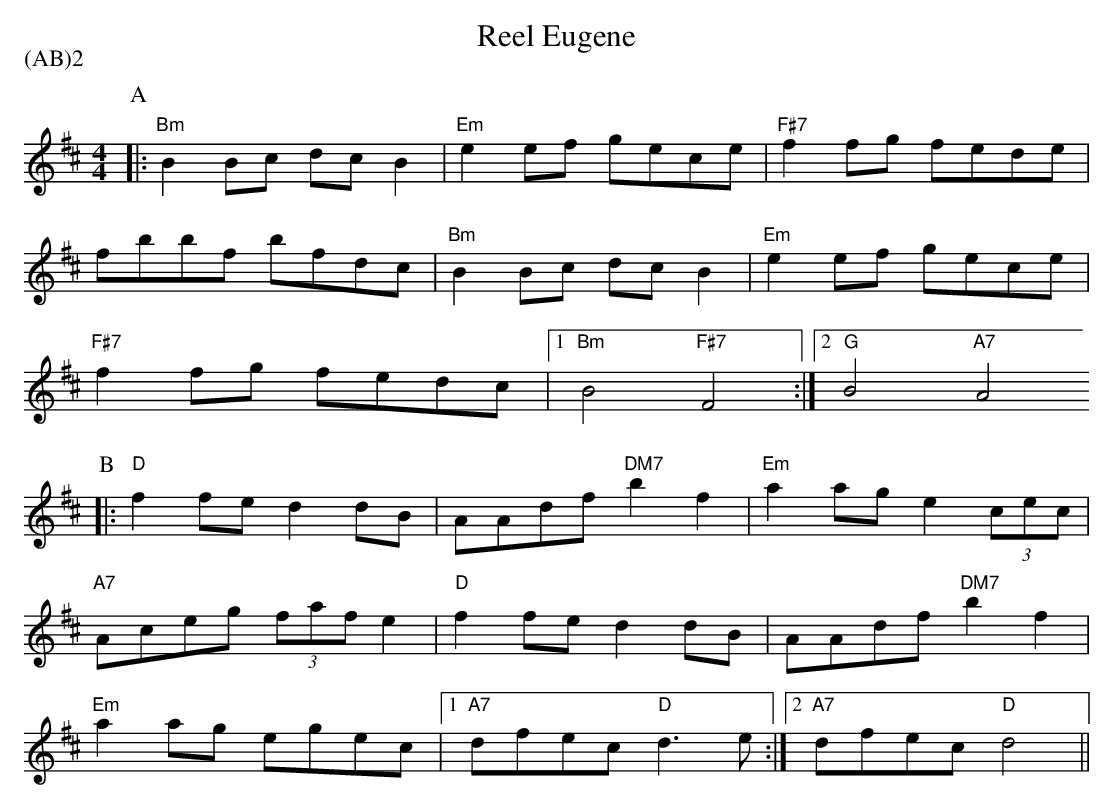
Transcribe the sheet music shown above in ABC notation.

X:1
T: Reel Eugene
P:(AB)2
M: 4/4
L: 1/8
K: Bmin
P:A
|: "Bm" B2Bc dcB2| "Em" e2ef gece| "F#7" f2fg fede|
 fbbf bfdc| "Bm" B2Bc dcB2| "Em" e2ef gece|
 "F#7" f2fg fedc |1 "Bm" B4 "F#7" F4 :|2 "G" B4 "A7" A4
P:B
|:"D" f2fe d2dB | AAdf "DM7" b2f2 | "Em" a2ag e2 (3cec|
"A7" Aceg (3faf e2|  "D" f2fe d2dB | AAdf "DM7" b2f2 |
"Em" a2ag egec |1 "A7" dfec "D" d3e :|2 "A7" dfec "D" d4 ||
